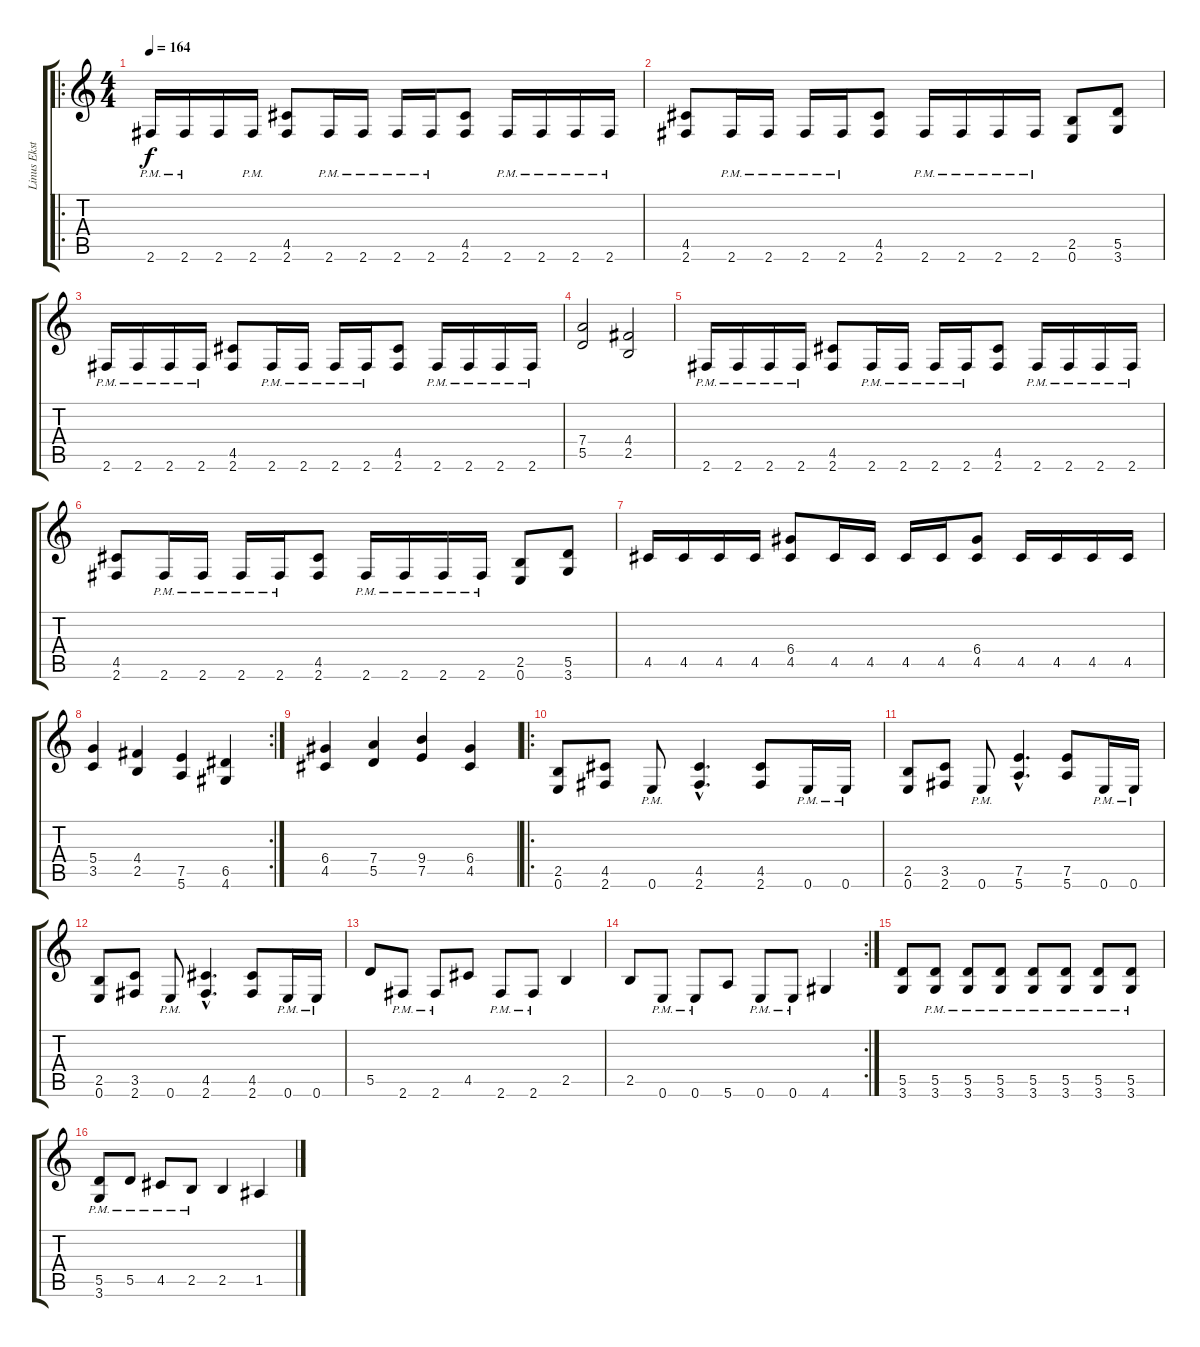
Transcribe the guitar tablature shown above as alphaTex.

\track ("Linus Ekstroem" "Linus Ekst") {instrument distortionguitar}
\staff {score tabs}
\tuning (E4 B3 G3 D3 A2 E2) {hide}
\ro
\ts (4 4)
\tempo 164
\clef g2
\ks c
2.6{pm}.16{dy f} 2.6{pm}.16 2.6.16 2.6{pm}.16 (4.5 2.6).8 2.6{pm}.16 2.6{pm}.16 2.6{pm}.16 2.6{pm}.16 (4.5 2.6).8 2.6{pm}.16 2.6{pm}.16 2.6{pm}.16 2.6{pm}.16 |
(4.5 2.6).8 2.6{pm}.16 2.6{pm}.16 2.6{pm}.16 2.6{pm}.16 (4.5 2.6).8 2.6{pm}.16 2.6{pm}.16 2.6{pm}.16 2.6{pm}.16 (2.5 0.6).8 (5.5 3.6).8 |
2.6{pm}.16 2.6{pm}.16 2.6{pm}.16 2.6{pm}.16 (4.5 2.6).8 2.6{pm}.16 2.6{pm}.16 2.6{pm}.16 2.6{pm}.16 (4.5 2.6).8 2.6{pm}.16 2.6{pm}.16 2.6{pm}.16 2.6{pm}.16 |
(7.4 5.5).2 (4.4 2.5).2 |
2.6{pm}.16 2.6{pm}.16 2.6{pm}.16 2.6{pm}.16 (4.5 2.6).8 2.6{pm}.16 2.6{pm}.16 2.6{pm}.16 2.6{pm}.16 (4.5 2.6).8 2.6{pm}.16 2.6{pm}.16 2.6{pm}.16 2.6{pm}.16 |
(4.5 2.6).8 2.6{pm}.16 2.6{pm}.16 2.6{pm}.16 2.6{pm}.16 (4.5 2.6).8 2.6{pm}.16 2.6{pm}.16 2.6{pm}.16 2.6{pm}.16 (2.5 0.6).8 (5.5 3.6).8 |
4.5.16 4.5.16 4.5.16 4.5.16 (6.4 4.5).8 4.5.16 4.5.16 4.5.16 4.5.16 (6.4 4.5).8 4.5.16 4.5.16 4.5.16 4.5.16 |
\rc 2
(5.4 3.5).4 (4.4 2.5).4 (7.5 5.6).4 (6.5 4.6).4 |
(6.4 4.5).4 (7.4 5.5).4 (9.4 7.5).4 (6.4 4.5).4 |
\ro
(2.5 0.6).8 (4.5 2.6).8 0.6{pm}.8 (4.5{hac} 2.6{hac}).4{d} (4.5 2.6).8 0.6{pm}.16 0.6{pm}.16 |
(2.5 0.6).8 (3.5 2.6).8 0.6{pm}.8 (7.5{hac} 5.6{hac}).4{d} (7.5 5.6).8 0.6{pm}.16 0.6{pm}.16 |
(2.5 0.6).8 (3.5 2.6).8 0.6{pm}.8 (4.5{hac} 2.6{hac}).4{d} (4.5 2.6).8 0.6{pm}.16 0.6{pm}.16 |
5.5.8 2.6{pm}.8 2.6{pm}.8 4.5.8 2.6{pm}.8 2.6{pm}.8 2.5.4 |
\rc 2
2.5.8 0.6{pm}.8 0.6{pm}.8 5.6.8 0.6{pm}.8 0.6{pm}.8 4.6.4 |
(5.5 3.6).8 (5.5{pm} 3.6{pm}).8 (5.5{pm} 3.6{pm}).8 (5.5{pm} 3.6{pm}).8 (5.5{pm} 3.6{pm}).8 (5.5{pm} 3.6{pm}).8 (5.5{pm} 3.6{pm}).8 (5.5{pm} 3.6{pm}).8 |
(5.5{pm} 3.6{pm}).8 5.5{pm}.8 4.5{pm}.8 2.5{pm}.8 2.5.4 1.5.4
